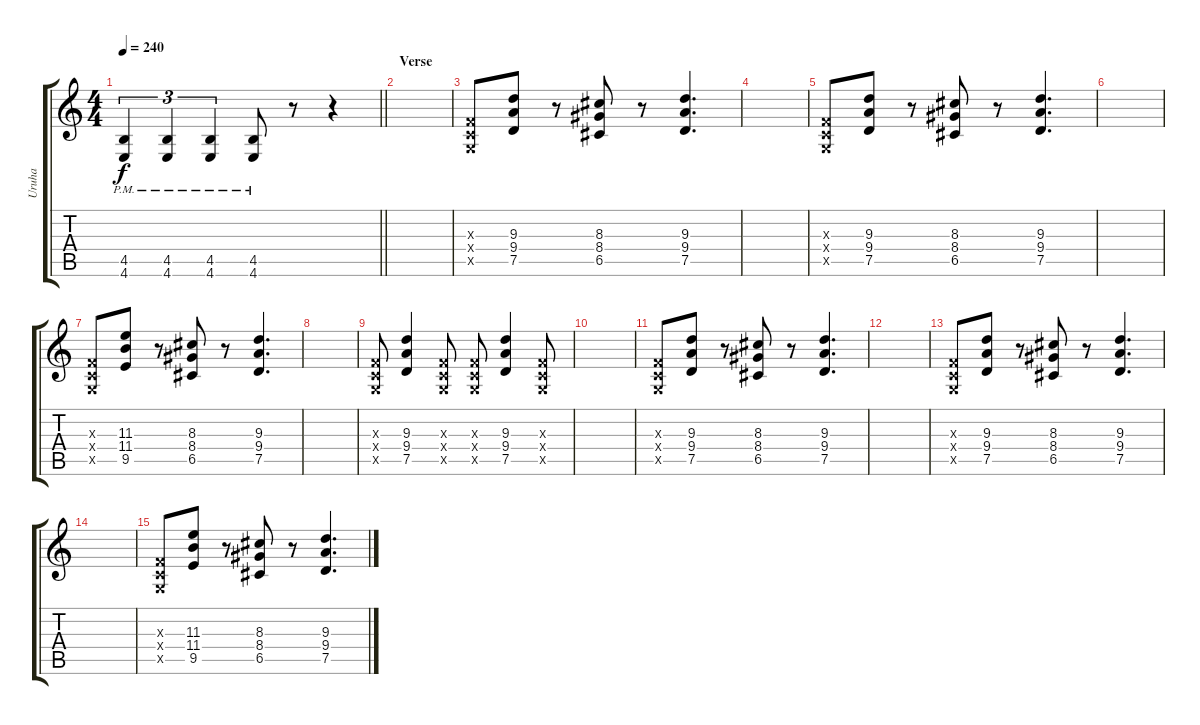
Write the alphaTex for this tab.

\track ("Uruha" "Uruha") {instrument distortionguitar}
\staff {score tabs}
\tuning (D4 A3 F3 C3 G2 C2) {hide}
\ts (4 4)
\tempo 240
\clef g2
\barLineRight lightlight
\ks c
(4.5{pm} 4.6{pm}).4{tu (3 2) dy f} (4.5{pm} 4.6{pm}).4{tu (3 2)} (4.5{pm} 4.6{pm}).4{tu (3 2)} (4.5{pm} 4.6{pm}).8 r.8 r.4 |
\section ("" "Verse")
|
(0.3{x} 0.4{x} 0.5{x}).8 (9.3 9.4 7.5).8 r.8 (8.3 8.4 6.5).8 r.8 (9.3 9.4 7.5).4{d} |
|
(0.3{x} 0.4{x} 0.5{x}).8 (9.3 9.4 7.5).8 r.8 (8.3 8.4 6.5).8 r.8 (9.3 9.4 7.5).4{d} |
|
(0.3{x} 0.4{x} 0.5{x}).8 (11.3 11.4 9.5).8 r.8 (8.3 8.4 6.5).8 r.8 (9.3 9.4 7.5).4{d} |
|
(0.3{x} 0.4{x} 0.5{x}).8 (9.3 9.4 7.5).4 (0.3{x} 0.4{x} 0.5{x}).8 (0.3{x} 0.4{x} 0.5{x}).8 (9.3 9.4 7.5).4 (0.3{x} 0.4{x} 0.5{x}).8 |
|
(0.3{x} 0.4{x} 0.5{x}).8 (9.3 9.4 7.5).8 r.8 (8.3 8.4 6.5).8 r.8 (9.3 9.4 7.5).4{d} |
|
(0.3{x} 0.4{x} 0.5{x}).8 (9.3 9.4 7.5).8 r.8 (8.3 8.4 6.5).8 r.8 (9.3 9.4 7.5).4{d} |
|
(0.3{x} 0.4{x} 0.5{x}).8 (11.3 11.4 9.5).8 r.8 (8.3 8.4 6.5).8 r.8 (9.3 9.4 7.5).4{d}
